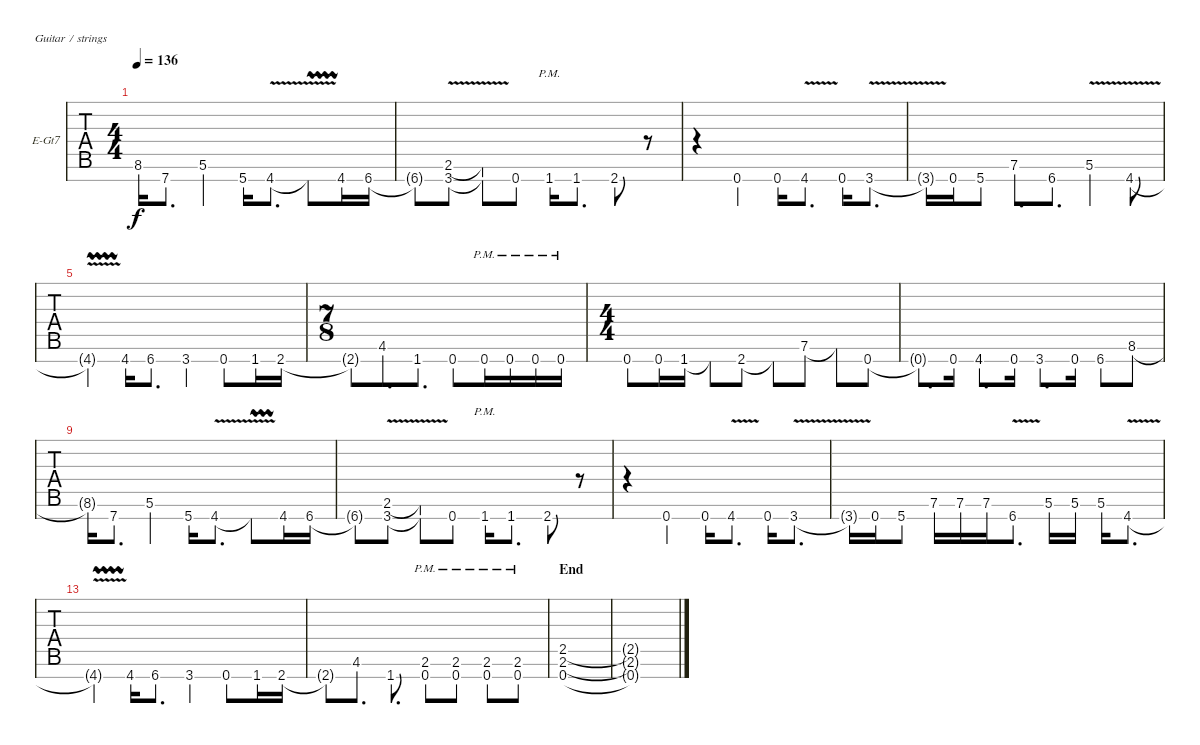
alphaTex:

\defaultSystemsLayout 4
\bracketExtendMode groupsimilarinstruments
\firstSystemTrackNameOrientation horizontal
\otherSystemsTrackNameOrientation horizontal
\defaultBarNumberDisplay FirstOfSystem
\track ("Rhythm Left" "E-Gt7") {multiBarRest instrument distortionguitar}
\staff {tabs}
\tuning (E4 B3 G3 D3 A2 E2 B1)
\ts (4 4)
\tempo 136
\clef g2
\ks c
8.6{t}.16{dy f} 7.7.8{d} 5.6.4 5.7.16 4.7{v}.8{d} 4.7{vw t}.8 4.7.16 6.7.16 |
6.7{t}.8 (3.7{v} 2.6).8 (3.7{t} 2.6{t}).8 0.7.8 1.7{pm}.16 1.7.8{d} 2.7.8 r.8 |
r.4 0.7.4 0.7.16 4.7{v}.8{d} 0.7.16 3.7{v}.8{d} |
3.7{v t}.16 0.7.16 5.7.8 7.6.8{d} 6.7.8{d} 5.6{v}.4 4.7{v}.8 |
4.7{vw t}.4 4.7.16 6.7.8{d} 3.7.4 0.7{ac}.8 1.7.16 2.7.16 |
\ts (7 8)
2.7{t}.8 4.6.8{d} 1.7.8{d} 0.7.8 0.7{pm}.16 0.7{pm}.16 0.7{pm}.16 0.7{pm}.16 |
\ts (4 4)
0.7.8 0.7.16 1.7.16 1.7{t}.8 2.7.8 2.7{t}.8 7.6.8 7.6{t}.8 0.7.8 |
0.7{t}.8{d} 0.7.16 4.7.8{d} 0.7.16 3.7.8{d} 0.7.16 6.7.8 8.6.8 |
8.6{t}.16 7.7.8{d} 5.6.4 5.7.16 4.7{v}.8{d} 4.7{vw t}.8 4.7.16 6.7.16 |
6.7{t}.8 (3.7{v} 2.6{v}).8 (3.7{t} 2.6{t}).8 0.7.8 1.7{pm}.16 1.7.8{d} 2.7.8 r.8 |
r.4 0.7.4 0.7{ac}.16 4.7{v}.8{d} 0.7{ac}.16 3.7{v}.8{d} |
3.7{v t}.16 0.7.16 5.7.8 7.6.16 7.6.16 7.6.16 6.7{v}.8{d} 5.6.16 5.6.16 5.6.16 4.7{v}.8{d} |
4.7{vw t}.4 4.7.16 6.7.8{d} 3.7.4 0.7{ac}.8 1.7.16 2.7.16 |
2.7{t}.8 4.6.8{d} 1.7.8{d} (0.7{pm} 2.6{pm}).8 (0.7{pm} 2.6{pm}).8 (0.7{pm} 2.6{pm}).8 (0.7{pm} 2.6{pm}).8 |
\section ("" "End")
(0.7 2.6 2.5).1 |
(0.7{t} 2.6{t} 2.5{t}).1
